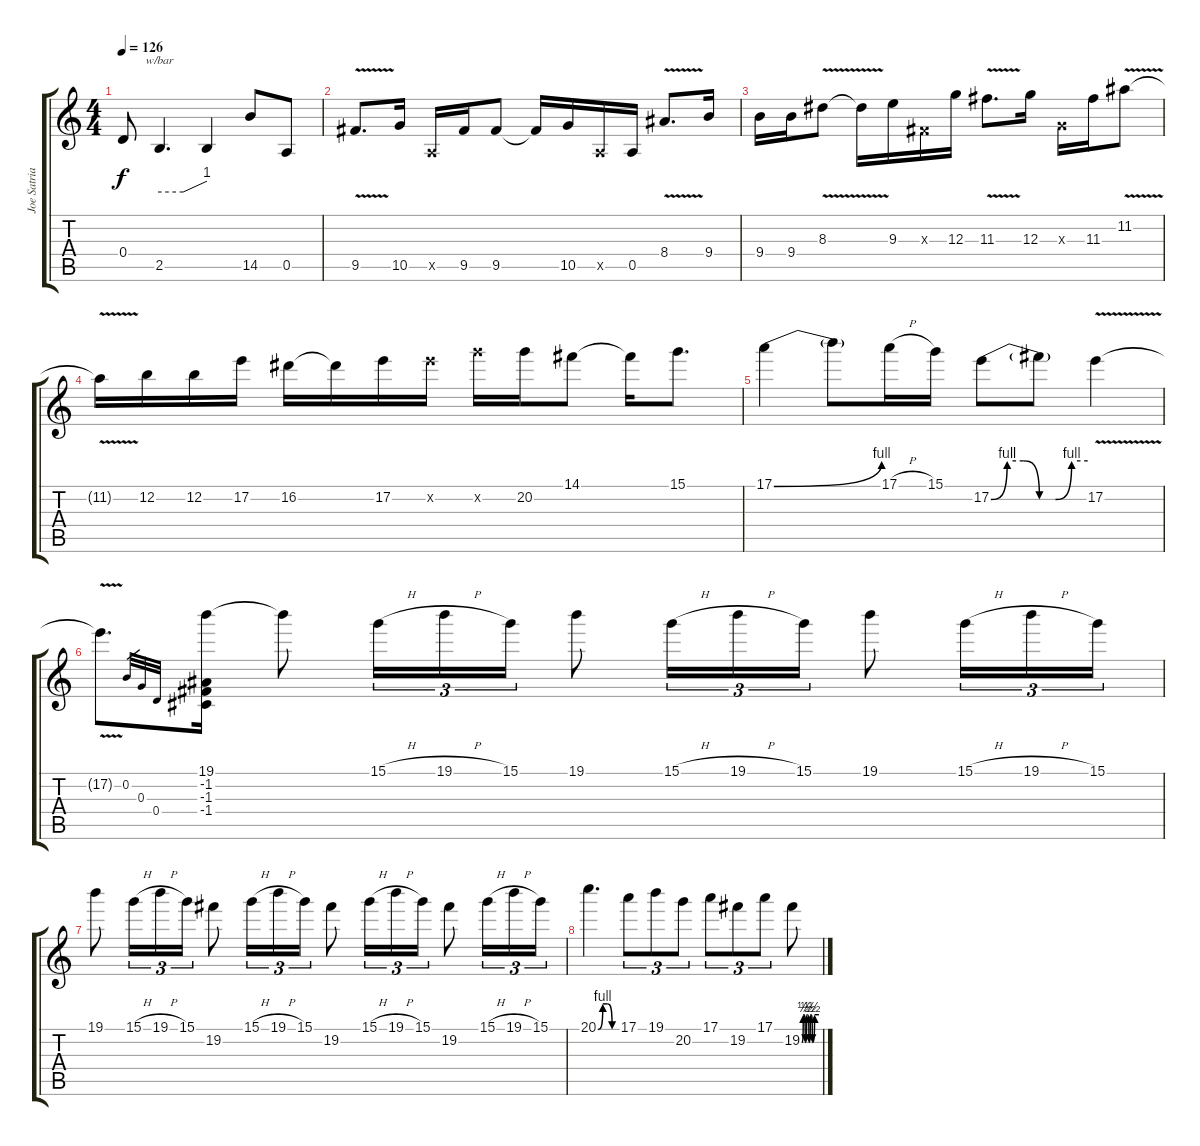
\track ("Joe Satriani - guitar" "Joe Satria") {instrument distortionguitar}
\staff {score tabs}
\tuning (E4 B3 G3 D3 A2 E2) {hide}
\ts (4 4)
\tempo 126
\clef g2
\ks c
0.4.8{dy f} 2.5.4{d tbe (custom default 0 0 30 0 60 4)} 2.5{t}.4 14.5.8 0.5.8 |
9.5{v}.8{d} 10.5.16 0.5{x}.16 9.5.16 9.5.8 9.5{t}.16 10.5.16 0.5{x}.16 0.5.16 8.4{v}.8{d} 9.4.16 |
9.4.16 9.4.16 8.3{v}.8 8.3{t}.16 9.3.16 -1.3{x}.16 12.3.16 11.3{v}.8{d} 12.3.16 0.3{x}.16 11.3.16 11.2{v}.8 |
11.2{t}.16 12.2.16 12.2.16 17.2.16 16.2.16 16.2{t}.16 17.2.16 17.2{x}.16 20.2{x}.16 20.2.16 14.1.8 14.1{t}.16 15.1.8{d} |
17.1{be (bend 0 0 60 4)}.4 17.1{t}.8 17.1{h}.16 15.1.16 17.2{be (custom 0 0 10 4 20 4 30 0 40 0 50 4 60 4)}.8 17.2{t}.8 17.2{v}.4 |
17.2{t}.8{d} 0.2.32{gr} 0.3.32{gr} 0.4.32{gr} (19.1 -1.2 -1.3 -1.4).16 19.1{t}.8 15.1{h}.16{tu (3 2)} 19.1{h}.16{tu (3 2)} 15.1.16{tu (3 2)} 19.1.8 15.1{h}.16{tu (3 2)} 19.1{h}.16{tu (3 2)} 15.1.16{tu (3 2)} 19.1.8 15.1{h}.16{tu (3 2)} 19.1{h}.16{tu (3 2)} 15.1.16{tu (3 2)} |
19.1.8 15.1{h}.16{tu (3 2)} 19.1{h}.16{tu (3 2)} 15.1.16{tu (3 2)} 19.2.8 15.1{h}.16{tu (3 2)} 19.1{h}.16{tu (3 2)} 15.1.16{tu (3 2)} 19.2.8 15.1{h}.16{tu (3 2)} 19.1{h}.16{tu (3 2)} 15.1.16{tu (3 2)} 19.2.8 15.1{h}.16{tu (3 2)} 19.1{h}.16{tu (3 2)} 15.1.16{tu (3 2)} |
20.1{be (custom 0 0 15 4 30 4 45 0 60 0)}.4{d} 17.1.8{tu (3 2)} 19.1.8{tu (3 2)} 20.2.8{tu (3 2)} 17.1.8{tu (3 2)} 19.2.8{tu (3 2)} 17.1.8{tu (3 2)} 19.2{be (custom 0 0 5 2 8 2 12 0 17 2 20 2 25 0 30 2 33 2 37 0 45 2 60 2)}.8
